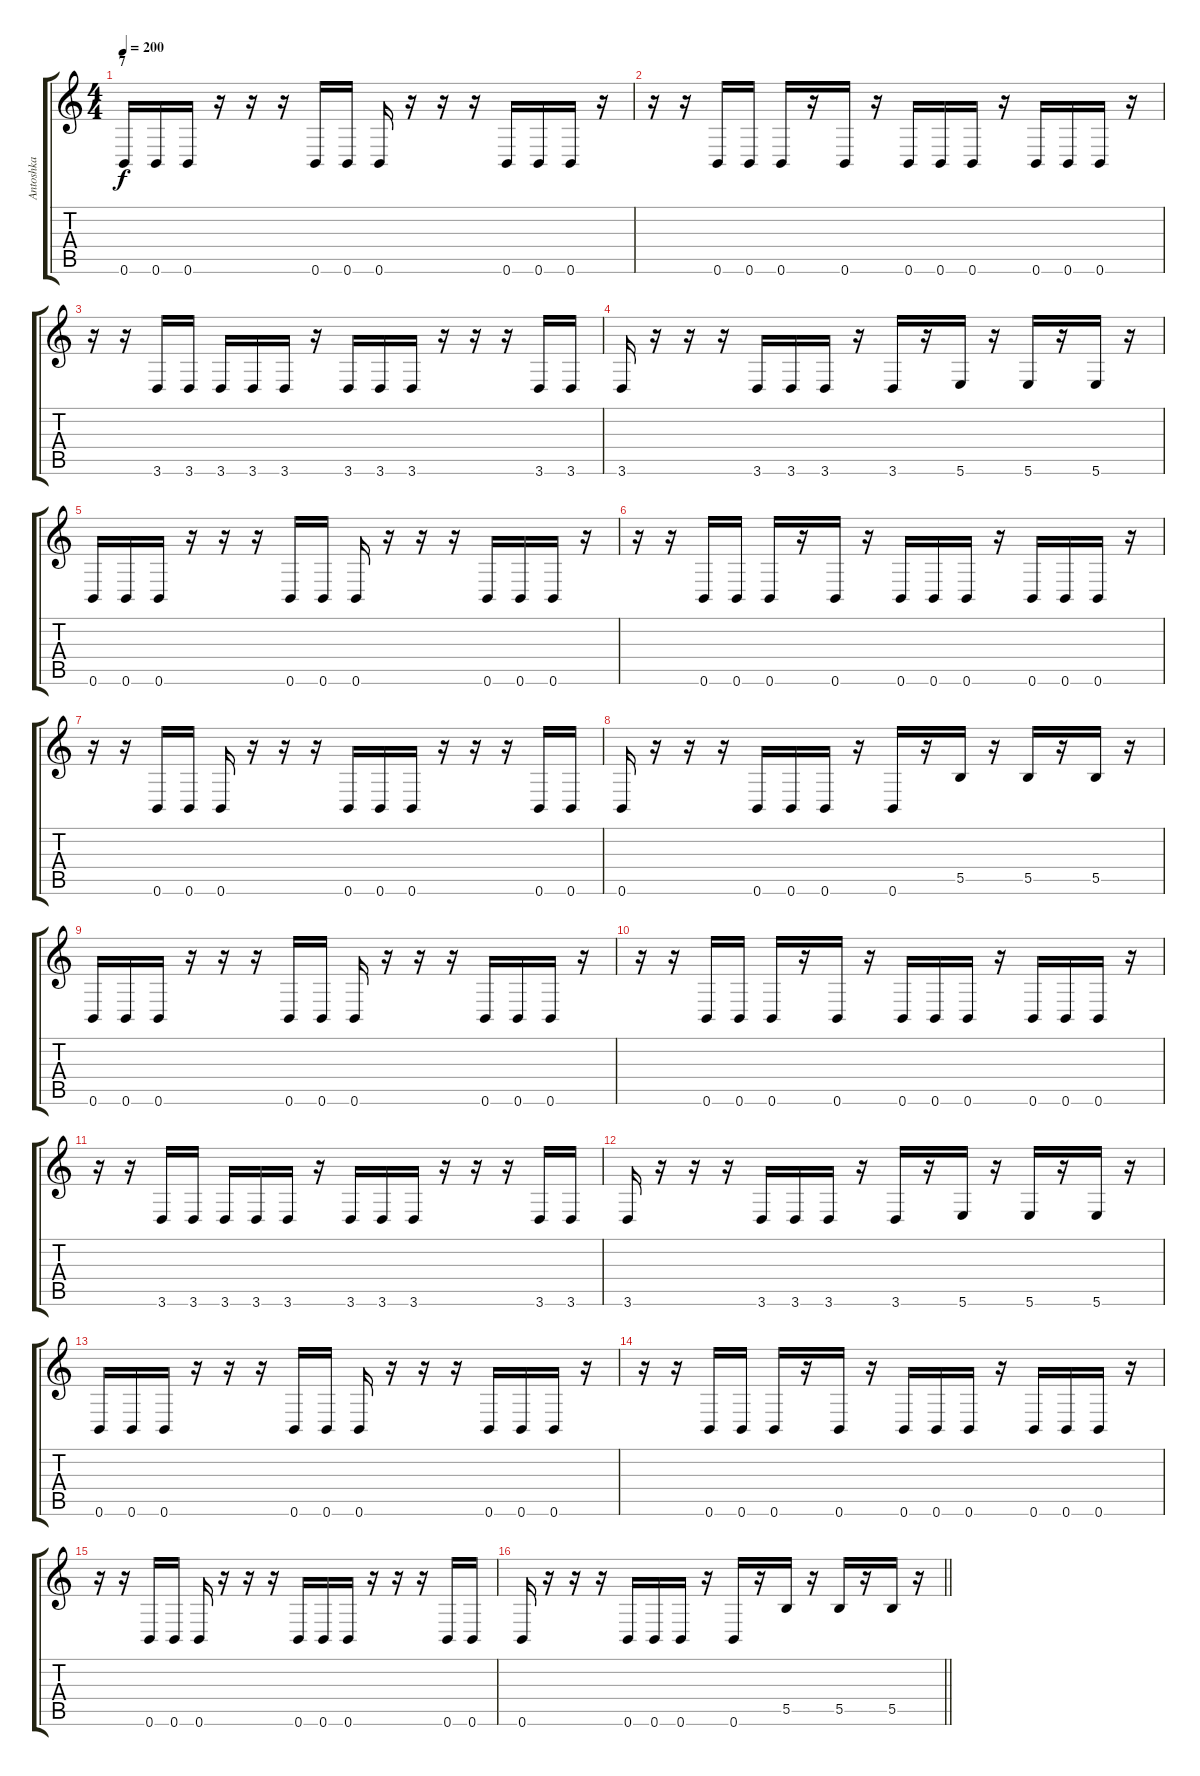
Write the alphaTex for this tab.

\track ("Antoshka" "Antoshka") {instrument distortionguitar}
\staff {score tabs}
\tuning (Db4 Ab3 E3 B2 Gb2 B1) {hide}
\ts (4 4)
\section ("" "7")
\tempo 200
\clef g2
\ks c
0.6.16{dy f} 0.6.16 0.6.16 r.16 r.16 r.16 0.6.16 0.6.16 0.6.16 r.16 r.16 r.16 0.6.16 0.6.16 0.6.16 r.16 |
r.16 r.16 0.6.16 0.6.16 0.6.16 r.16 0.6.16 r.16 0.6.16 0.6.16 0.6.16 r.16 0.6.16 0.6.16 0.6.16 r.16 |
r.16 r.16 3.6.16 3.6.16 3.6.16 3.6.16 3.6.16 r.16 3.6.16 3.6.16 3.6.16 r.16 r.16 r.16 3.6.16 3.6.16 |
3.6.16 r.16 r.16 r.16 3.6.16 3.6.16 3.6.16 r.16 3.6.16 r.16 5.6.16 r.16 5.6.16 r.16 5.6.16 r.16 |
0.6.16 0.6.16 0.6.16 r.16 r.16 r.16 0.6.16 0.6.16 0.6.16 r.16 r.16 r.16 0.6.16 0.6.16 0.6.16 r.16 |
r.16 r.16 0.6.16 0.6.16 0.6.16 r.16 0.6.16 r.16 0.6.16 0.6.16 0.6.16 r.16 0.6.16 0.6.16 0.6.16 r.16 |
r.16 r.16 0.6.16 0.6.16 0.6.16 r.16 r.16 r.16 0.6.16 0.6.16 0.6.16 r.16 r.16 r.16 0.6.16 0.6.16 |
0.6.16 r.16 r.16 r.16 0.6.16 0.6.16 0.6.16 r.16 0.6.16 r.16 5.5.16 r.16 5.5.16 r.16 5.5.16 r.16 |
0.6.16 0.6.16 0.6.16 r.16 r.16 r.16 0.6.16 0.6.16 0.6.16 r.16 r.16 r.16 0.6.16 0.6.16 0.6.16 r.16 |
r.16 r.16 0.6.16 0.6.16 0.6.16 r.16 0.6.16 r.16 0.6.16 0.6.16 0.6.16 r.16 0.6.16 0.6.16 0.6.16 r.16 |
r.16 r.16 3.6.16 3.6.16 3.6.16 3.6.16 3.6.16 r.16 3.6.16 3.6.16 3.6.16 r.16 r.16 r.16 3.6.16 3.6.16 |
3.6.16 r.16 r.16 r.16 3.6.16 3.6.16 3.6.16 r.16 3.6.16 r.16 5.6.16 r.16 5.6.16 r.16 5.6.16 r.16 |
0.6.16 0.6.16 0.6.16 r.16 r.16 r.16 0.6.16 0.6.16 0.6.16 r.16 r.16 r.16 0.6.16 0.6.16 0.6.16 r.16 |
r.16 r.16 0.6.16 0.6.16 0.6.16 r.16 0.6.16 r.16 0.6.16 0.6.16 0.6.16 r.16 0.6.16 0.6.16 0.6.16 r.16 |
r.16 r.16 0.6.16 0.6.16 0.6.16 r.16 r.16 r.16 0.6.16 0.6.16 0.6.16 r.16 r.16 r.16 0.6.16 0.6.16 |
\barLineRight lightlight
0.6.16 r.16 r.16 r.16 0.6.16 0.6.16 0.6.16 r.16 0.6.16 r.16 5.5.16 r.16 5.5.16 r.16 5.5.16 r.16
